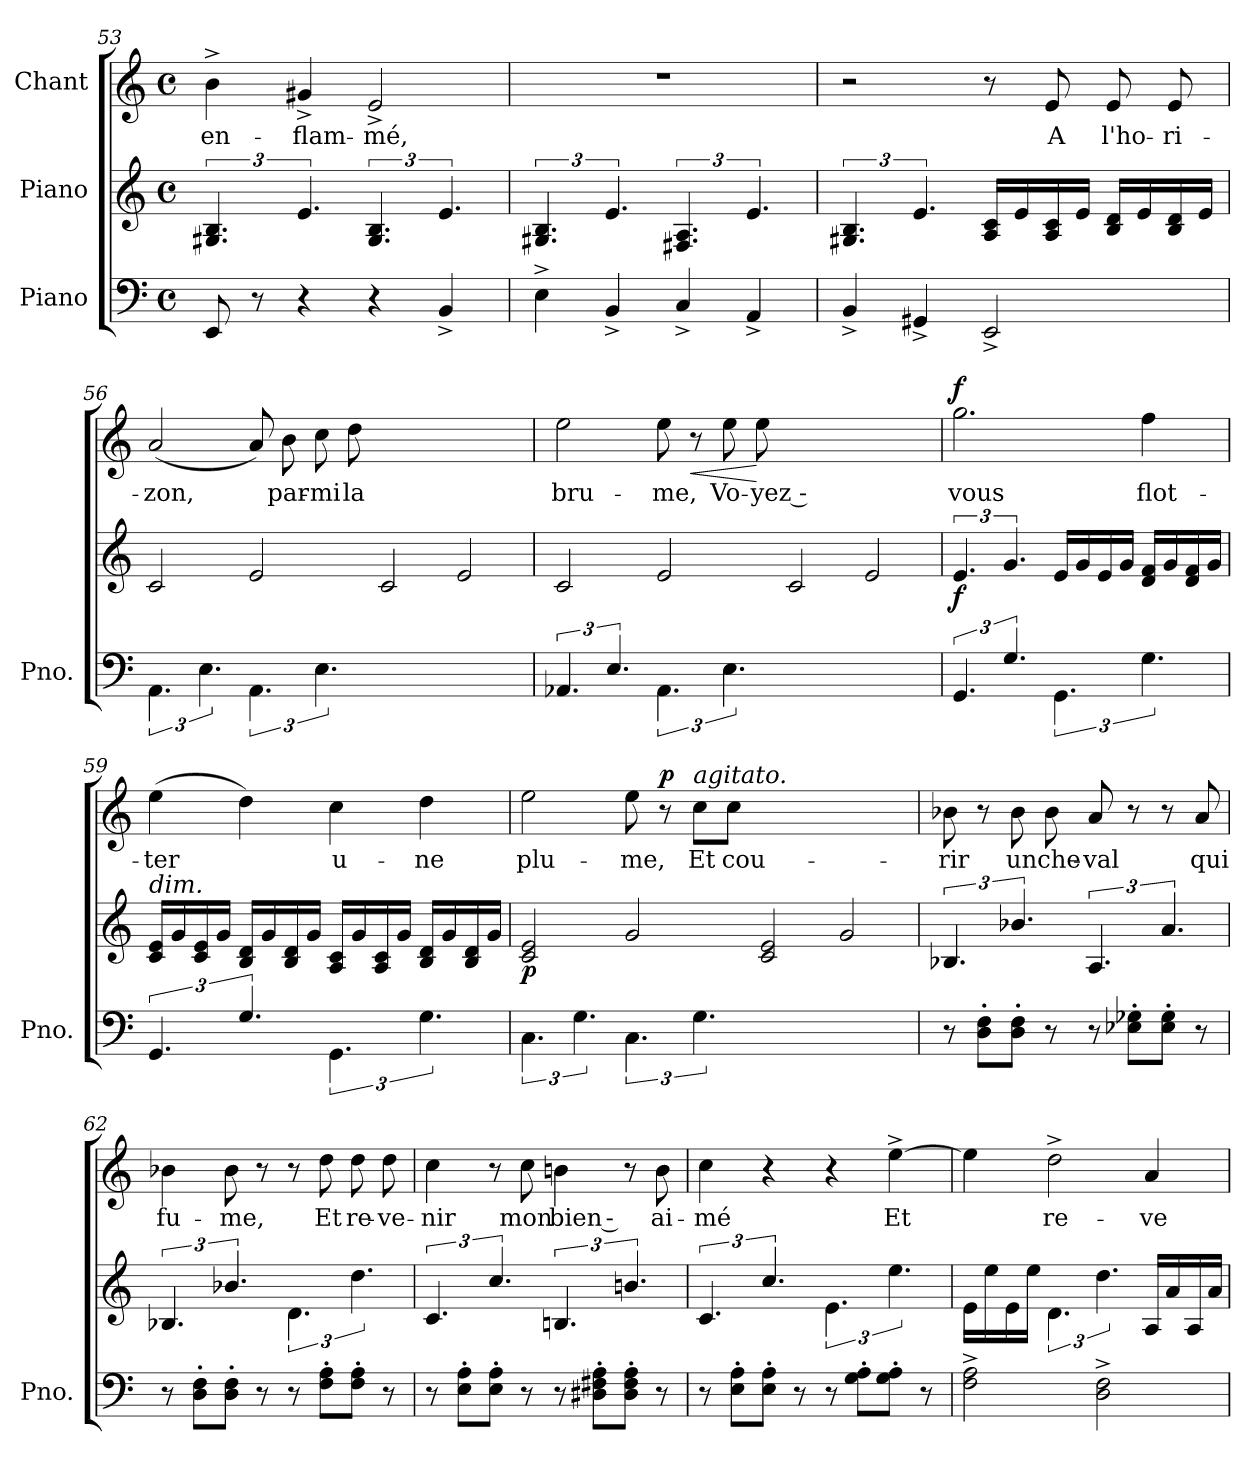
**kern	**kern	**dynam	**kern	**text	**dynam
*part3	*part2	*part2	*part1	*part1	*part1
*staff3	*staff2	*staff2	*staff1	*staff1	*staff1
*I"Piano	*I"Piano	*	*I"Chant	*	*
*I'Pno.	*	*	*	*	*
*clefF4	*clefG2	*	*clefG2	*	*
*k[]	*k[]	*	*k[]	*	*
*C:	*C:	*	*C:	*	*
*M4/4	*M4/4	*	*M4/4	*	*
*met(c)	*met(c)	*	*met(c)	*	*
=53	=53	=53	=53	=53	=53
8EE/	6.G#X/ 6.B/	.	4b^\	en-	.
8r	.	.	.	.	.
4r	6.e/	.	4g#X^/	-flam-	.
4r	6.G#/ 6.B/	.	2e^/	-mé,	.
4BB^/	6.e/	.	.	.	.
!!LO:LB:g=z
=54	=54	=54	=54	=54	=54
4E^\	6.G#X/ 6.B/	.	1r	.	.
4BB^/	6.e/	.	.	.	.
4C^/	6.F#X/ 6.A/	.	.	.	.
4AA^/	6.e/	.	.	.	.
=55	=55	=55	=55	=55	=55
4BB^/	6.G#X/ 6.B/	.	2r	.	.
4GG#X^/	6.e/	.	.	.	.
2EE^/	16A/ 16c/LL	.	8r	.	.
.	16e/	.	.	.	.
.	16A/ 16c/	.	8e/	A	.
.	16e/JJ	.	.	.	.
.	16B/ 16d/LL	.	8e/	l'ho-	.
.	16e/	.	.	.	.
.	16B/ 16d/	.	8e/	-ri-	.
.	16e/JJ	.	.	.	.
=56	=56	=56	=56	=56	=56
6.AA\	2c/	.	(2a/	-zon,	.
6.E\	.	.	.	.	.
6.AA\	2e/	.	8a/)	.	.
.	.	.	8b\	par-	.
6.E\	.	.	8cc\	-mi	.
.	.	.	8dd\	la	.
1ryy	2c/	.	1ryy	.	.
.	2e/	.	.	.	.
=57	=57	=57	=57	=57	=57
6.AA-X/	2c/	.	2ee\	bru-	.
6.E/	.	.	.	.	.
6.AA-\	2e/	.	8ee\	-me,	.
!	!	!	!	!	!LO:HP:b
.	.	.	8r	.	<
6.E\	.	.	8ee\	Vo-	.
.	.	.	8ee\	-yez ‑	[
1ryy	2c/	.	1ryy	.	.
.	2e/	.	.	.	.
!!LO:LB:g=z
=58	=58	=58	=58	=58	=58
6.GG/	6.e/	f	2.gg\	vous	f
6.G/	6.g/	.	.	.	.
6.GG\	16e/LL	.	.	.	.
.	16g/	.	.	.	.
.	16e/	.	.	.	.
.	16g/JJ	.	.	.	.
6.G\	16d/ 16f/LL	.	4ff\	flot-	.
.	16g/	.	.	.	.
.	16d/ 16f/	.	.	.	.
.	16g/JJ	.	.	.	.
=59	=59	=59	=59	=59	=59
!	!LO:TX:i:t=dim.	!	!	!	!
6.GG/	16c/ 16e/LL	.	(4ee\	-ter	.
.	16g/	.	.	.	.
.	16c/ 16e/	.	.	.	.
.	16g/JJ	.	.	.	.
6.G/	16B/ 16d/LL	.	4dd\)	.	.
.	16g/	.	.	.	.
.	16B/ 16d/	.	.	.	.
.	16g/JJ	.	.	.	.
6.GG\	16A/ 16c/LL	.	4cc\	u-	.
.	16g/	.	.	.	.
.	16A/ 16c/	.	.	.	.
.	16g/JJ	.	.	.	.
6.G\	16B/ 16d/LL	.	4dd\	-ne	.
.	16g/	.	.	.	.
.	16B/ 16d/	.	.	.	.
.	16g/JJ	.	.	.	.
=60	=60	=60	=60	=60	=60
6.C\	2c/ 2e/	p	2ee\	plu-	.
6.G\	.	.	.	.	.
6.C\	2g/	.	8ee\	-me,	.
.	.	.	8r	.	p
!	!	!	!LO:TX:i:t=agitato.	!	!
6.G\	.	.	8cc\L	Et	.
.	.	.	8cc\J	cou-	.
1ryy	2c/ 2e/	.	1ryy	.	.
.	2g/	.	.	.	.
=61	=61	=61	=61	=61	=61
8r	6.B-X/	.	8b-X\	-rir	.
8D'\ 8F'\L	.	.	8r	.	.
8D'\ 8F'\J	6.b-X/	.	8b-\	un	.
8r	.	.	8b-\	che-	.
8r	6.A/	.	8a/	-val	.
8E-X'\ 8G-X'\L	.	.	8r	.	.
8E-'\ 8G-'\J	6.a/	.	8r	.	.
8r	.	.	8a/	qui	.
!!LO:LB:g=z
=62	=62	=62	=62	=62	=62
8r	6.B-X/	.	4b-X\	fu-	.
8D'\ 8F'\L	.	.	.	.	.
8D'\ 8F'\J	6.b-X/	.	8b-\	-me,	.
8r	.	.	8r	.	.
8r	6.d\	.	8r	.	.
8F'\ 8A'\L	.	.	8dd\	Et	.
8F'\ 8A'\J	6.dd\	.	8dd\	re-	.
8r	.	.	8dd\	-ve-	.
=63	=63	=63	=63	=63	=63
8r	6.c/	.	4cc\	-nir	.
8E'\ 8A'\L	.	.	.	.	.
8E'\ 8A'\J	6.cc/	.	8r	.	.
8r	.	.	8cc\	mon	.
8r	6.Bn/	.	4bn\	bien ‑	.
8D#X'\ 8F#X'\ 8A'\L	.	.	.	.	.
8D#'\ 8F#'\ 8A'\J	6.bn/	.	8r	.	.
8r	.	.	8b\	ai-	.
=64	=64	=64	=64	=64	=64
8r	6.c/	.	4cc\	-mé	.
8E'\ 8A'\L	.	.	.	.	.
8E'\ 8A'\J	6.cc/	.	4r	.	.
8r	.	.	.	.	.
8r	6.e\	.	4r	.	.
8G'\ 8A'\L	.	.	.	.	.
8G'\ 8A'\J	6.ee\	.	[4ee^\	Et	.
8r	.	.	.	.	.
=65	=65	=65	=65	=65	=65
2F^\ 2A^\	16e\LL	.	4ee\]	.	.
.	16ee\	.	.	.	.
.	16e\	.	.	.	.
.	16ee\JJ	.	.	.	.
.	6.d\	.	2dd^\	re-	.
2D^\ 2F^\	6.dd\	.	.	.	.
.	16A/LL	.	4a/	-ve-	.
.	16a/	.	.	.	.
.	16A/	.	.	.	.
.	16a/JJ	.	.	.	.
=	=	=	=	=	=
*-	*-	*-	*-	*-	*-
